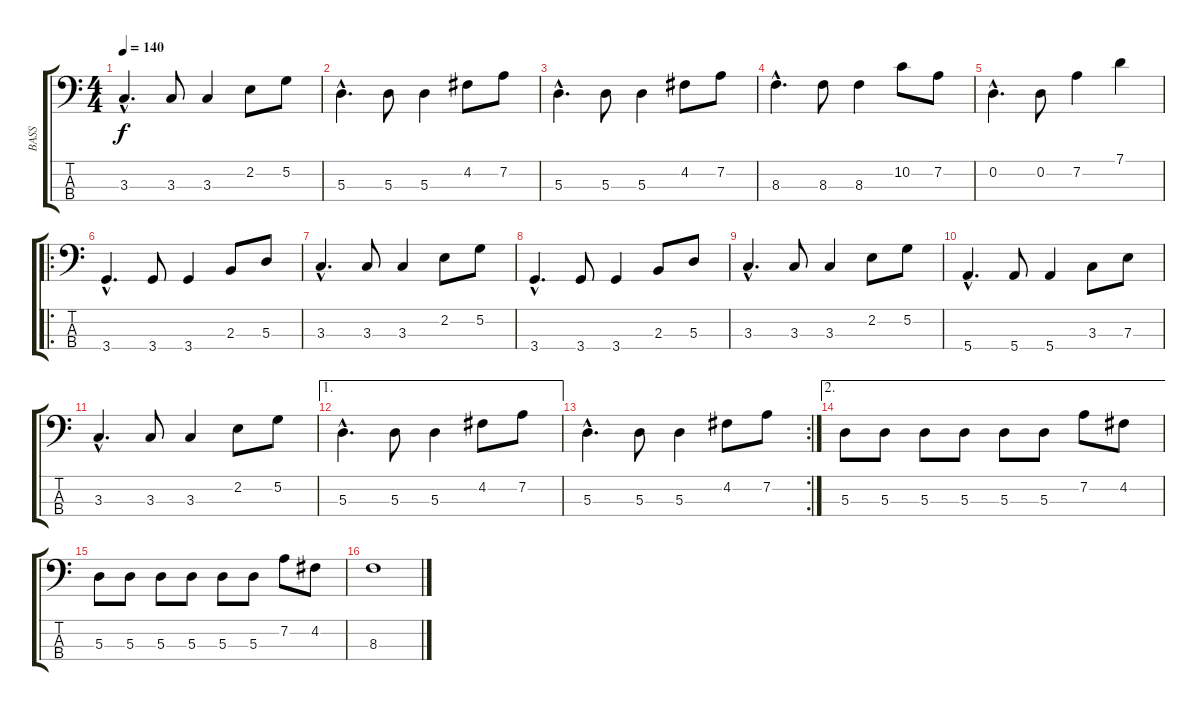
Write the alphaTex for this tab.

\track ("BASS" "BASS") {instrument fretlessbass}
\staff {score tabs}
\tuning (G2 D2 A1 E1) {hide}
\ts (4 4)
\tempo 140
\clef f4
\ks c
3.3{hac}.4{d dy f} 3.3.8 3.3.4 2.2.8 5.2.8 |
5.3{hac}.4{d} 5.3.8 5.3.4 4.2.8 7.2.8 |
5.3{hac}.4{d} 5.3.8 5.3.4 4.2.8 7.2.8 |
8.3{hac}.4{d} 8.3.8 8.3.4 10.2.8 7.2.8 |
0.2{hac}.4{d} 0.2.8 7.2.4 7.1.4 |
\ro
3.4{hac}.4{d} 3.4.8 3.4.4 2.3.8 5.3.8 |
3.3{hac}.4{d} 3.3.8 3.3.4 2.2.8 5.2.8 |
3.4{hac}.4{d} 3.4.8 3.4.4 2.3.8 5.3.8 |
3.3{hac}.4{d} 3.3.8 3.3.4 2.2.8 5.2.8 |
5.4{hac}.4{d} 5.4.8 5.4.4 3.3.8 7.3.8 |
3.3{hac}.4{d} 3.3.8 3.3.4 2.2.8 5.2.8 |
\ae 1
5.3{hac}.4{d} 5.3.8 5.3.4 4.2.8 7.2.8 |
\rc 2
5.3{hac}.4{d} 5.3.8 5.3.4 4.2.8 7.2.8 |
\ae 2
5.3.8 5.3.8 5.3.8 5.3.8 5.3.8 5.3.8 7.2.8 4.2.8 |
5.3.8 5.3.8 5.3.8 5.3.8 5.3.8 5.3.8 7.2.8 4.2.8 |
8.3.1
